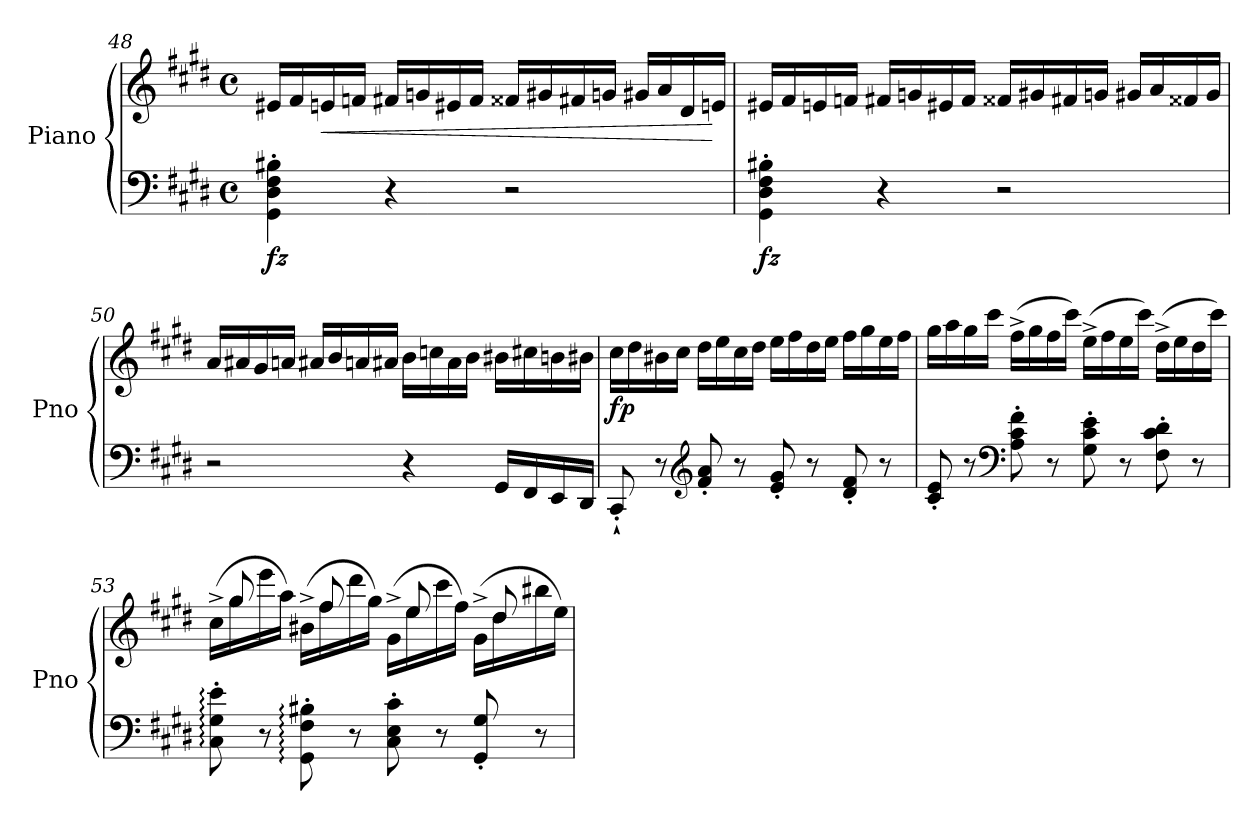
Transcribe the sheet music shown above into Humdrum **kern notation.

**kern	**kern	**dynam
*part1	*part1	*part1
*staff2	*staff1	*staff1/2
*I"Piano	*	*
*I'Pno	*	*
*clefF4	*clefG2	*
*k[f#c#g#d#]	*k[f#c#g#d#]	*
*M4/4	*M4/4	*
*met(c)	*met(c)	*
=48	=48	=48
!	!	!LO:DY:b=2
4GG#\' 4D#\' 4F#\' 4B#X\'	16e#X/LL	fz
.	16f#/	.
!	!	!LO:HP:b
.	16en/	<
.	16fn/JJ	.
4r	16f#X/LL	.
.	16gn/	.
.	16e#X/	.
.	16f#/JJ	.
2r	16f##X/LL	.
.	16g#X/	.
.	16f#X/	.
.	16gn/JJ	.
.	16g#X/LL	.
.	16a/	.
.	16d#/	.
.	16en/JJ	[
!!LO:PB:g=z
=49	=49	=49
!	!	!LO:DY:b=2
4GG#\' 4D#\' 4F#\' 4B#X\'	16e#X/LL	fz
.	16f#/	.
.	16en/	.
.	16fn/JJ	.
4r	16f#X/LL	.
.	16gn/	.
.	16e#X/	.
.	16f#/JJ	.
2r	16f##X/LL	.
.	16g#X/	.
.	16f#X/	.
.	16gn/JJ	.
.	16g#X/LL	.
.	16a/	.
.	16f##X/	.
.	16g#/JJ	.
=50	=50	=50
2r	16a/LL	.
.	16a#X/	.
.	16g#/	.
.	16an/JJ	.
.	16a#X/LL	.
.	16b/	.
.	16an/	.
.	16a#X/JJ	.
4r	16b\LL	.
.	16ccn\	.
.	16a#\	.
.	16b\JJ	.
16GG#/LL	16b#X\LL	.
16FF#/	16cc#X\	.
16EE/	16bn\	.
16DD#/JJ	16b#X\JJ	.
!!LO:LB:g=z
=51	=51	=51
!	!	!LO:DY:b
8CC#'`/	16cc#\LL	fp
.	16dd#\	.
8r	16b#X\	.
.	16cc#\JJ	.
*clefG2	*	*
8f#/' 8a/'	16dd#\LL	.
.	16ee\	.
8r	16cc#\	.
.	16dd#\JJ	.
8e/' 8g#/'	16ee\LL	.
.	16ff#\	.
8r	16dd#\	.
.	16ee\JJ	.
8d#/' 8f#/'	16ff#\LL	.
.	16gg#\	.
8r	16ee\	.
.	16ff#\JJ	.
=52	=52	=52
8c#/' 8e/'	16gg#\LL	.
.	16aa\	.
8r	16gg#\	.
.	16ccc#\JJ	.
*clefF4	*	*
8A\' 8c#\' 8f#\'	(>16ff#^\LL	.
.	16gg#\	.
8r	16ff#\	.
.	16ccc#\JJ)	.
8G#\' 8c#\' 8e\'	(>16ee^\LL	.
.	16ff#\	.
8r	16ee\	.
.	16ccc#\JJ)	.
8F#\' 8c#\' 8d#\'	(>16dd#^\LL	.
.	16ee\	.
8r	16dd#\	.
.	16ccc#\JJ)	.
!!LO:LB:g=z
=53	=53	=53
*	*^	*
8C#\:' 8G#\:' 8e\:'	(>16cc#^\LL	16ryy	.
.	16gg#\	8gg#/	.
8r	16eee\	.	.
.	16aa\JJ)	8ryy	.
8GG#\:' 8F#\:' 8B#X\:'	(>16b#X^\LL	.	.
.	16ff#\	8ff#/	.
8r	16ddd#\	.	.
.	16gg#\JJ)	8ryy	.
8C#\' 8E\' 8c#\'	(>16g#^\LL	.	.
.	16ee\	8ee/	.
8r	16ccc#\	.	.
.	16ff#\JJ)	8ryy	.
8GG#/' 8G#/'	(>16g#^\LL	.	.
.	16dd#\	8dd#/	.
8r	16bb#X\	.	.
.	16ee\JJ)	16ryy	.
*	*v	*v	*
=	=	=
*-	*-	*-
